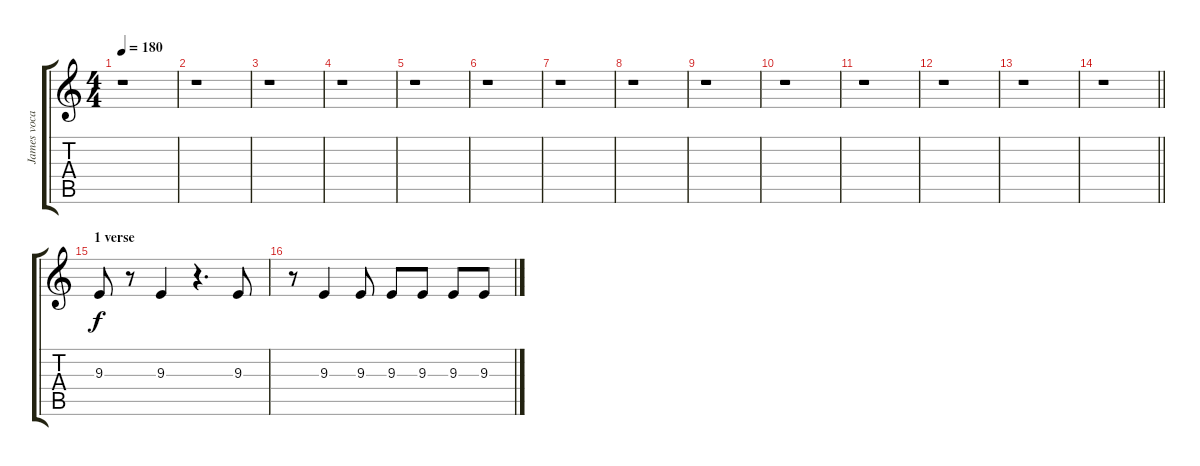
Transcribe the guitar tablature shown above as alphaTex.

\track ("James vocal" "James voca") {instrument oboe}
\staff {score tabs}
\tuning (E4 B3 G3 D3 A2 E2) {hide}
\ts (4 4)
\tempo 180
\clef g2
\ks c
r.1{dy f} |
r.1 |
r.1 |
r.1 |
r.1 |
r.1 |
r.1 |
r.1 |
r.1 |
r.1 |
r.1 |
r.1 |
r.1 |
\barLineRight lightlight
r.1 |
\section ("" "1 verse")
9.3.8 r.8 9.3.4 r.4{d} 9.3.8 |
r.8 9.3.4 9.3.8 9.3.8 9.3.8 9.3.8 9.3.8
